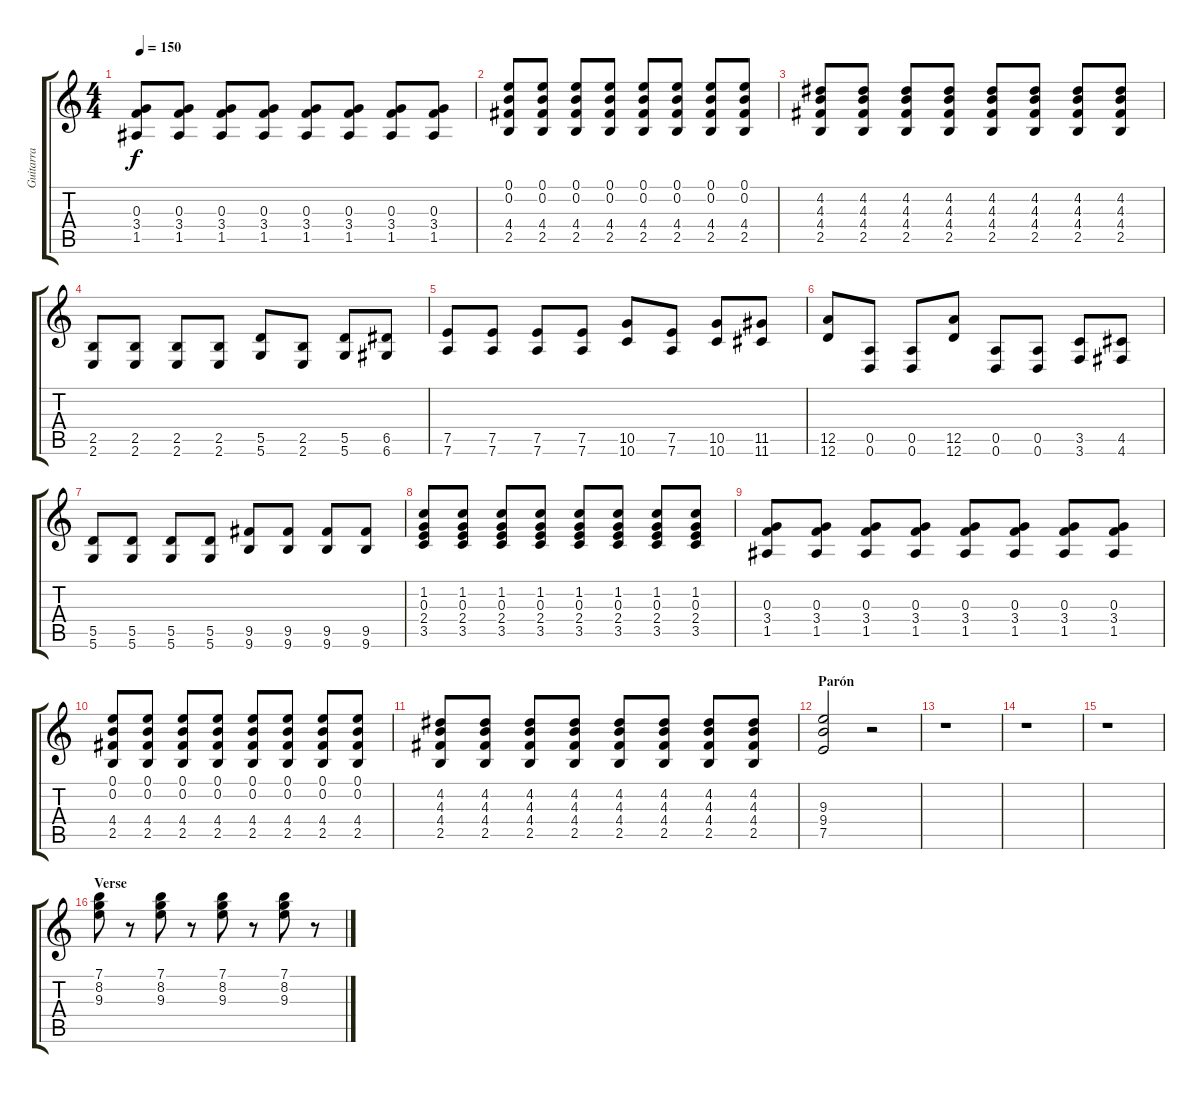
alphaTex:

\track ("Guitarra" "Guitarra") {instrument distortionguitar}
\staff {score tabs}
\tuning (E4 B3 G3 D3 A2 D2) {hide}
\ts (4 4)
\tempo 150
\clef g2
\ks c
(0.3 3.4 1.5).8{dy f} (0.3 3.4 1.5).8 (0.3 3.4 1.5).8 (0.3 3.4 1.5).8 (0.3 3.4 1.5).8 (0.3 3.4 1.5).8 (0.3 3.4 1.5).8 (0.3 3.4 1.5).8 |
(0.1 0.2 4.4 2.5).8 (0.1 0.2 4.4 2.5).8 (0.1 0.2 4.4 2.5).8 (0.1 0.2 4.4 2.5).8 (0.1 0.2 4.4 2.5).8 (0.1 0.2 4.4 2.5).8 (0.1 0.2 4.4 2.5).8 (0.1 0.2 4.4 2.5).8 |
(4.2 4.3 4.4 2.5).8 (4.2 4.3 4.4 2.5).8 (4.2 4.3 4.4 2.5).8 (4.2 4.3 4.4 2.5).8 (4.2 4.3 4.4 2.5).8 (4.2 4.3 4.4 2.5).8 (4.2 4.3 4.4 2.5).8 (4.2 4.3 4.4 2.5).8 |
(2.5 2.6).8 (2.5 2.6).8 (2.5 2.6).8 (2.5 2.6).8 (5.5 5.6).8 (2.5 2.6).8 (5.5 5.6).8 (6.5 6.6).8 |
(7.5 7.6).8 (7.5 7.6).8 (7.5 7.6).8 (7.5 7.6).8 (10.5 10.6).8 (7.5 7.6).8 (10.5 10.6).8 (11.5 11.6).8 |
(12.5 12.6).8 (0.5 0.6).8 (0.5 0.6).8 (12.5 12.6).8 (0.5 0.6).8 (0.5 0.6).8 (3.5 3.6).8 (4.5 4.6).8 |
(5.5 5.6).8 (5.5 5.6).8 (5.5 5.6).8 (5.5 5.6).8 (9.5 9.6).8 (9.5 9.6).8 (9.5 9.6).8 (9.5 9.6).8 |
(1.2 0.3 2.4 3.5).8 (1.2 0.3 2.4 3.5).8 (1.2 0.3 2.4 3.5).8 (1.2 0.3 2.4 3.5).8 (1.2 0.3 2.4 3.5).8 (1.2 0.3 2.4 3.5).8 (1.2 0.3 2.4 3.5).8 (1.2 0.3 2.4 3.5).8 |
(0.3 3.4 1.5).8 (0.3 3.4 1.5).8 (0.3 3.4 1.5).8 (0.3 3.4 1.5).8 (0.3 3.4 1.5).8 (0.3 3.4 1.5).8 (0.3 3.4 1.5).8 (0.3 3.4 1.5).8 |
(0.1 0.2 4.4 2.5).8 (0.1 0.2 4.4 2.5).8 (0.1 0.2 4.4 2.5).8 (0.1 0.2 4.4 2.5).8 (0.1 0.2 4.4 2.5).8 (0.1 0.2 4.4 2.5).8 (0.1 0.2 4.4 2.5).8 (0.1 0.2 4.4 2.5).8 |
(4.2 4.3 4.4 2.5).8 (4.2 4.3 4.4 2.5).8 (4.2 4.3 4.4 2.5).8 (4.2 4.3 4.4 2.5).8 (4.2 4.3 4.4 2.5).8 (4.2 4.3 4.4 2.5).8 (4.2 4.3 4.4 2.5).8 (4.2 4.3 4.4 2.5).8 |
\section ("" "Parón")
(9.3 9.4 7.5).2 r.2 |
r.1 |
r.1 |
r.1 |
\section ("" "Verse")
(7.1 8.2 9.3).8{instrument overdrivenguitar} r.8 (7.1 8.2 9.3).8 r.8 (7.1 8.2 9.3).8 r.8 (7.1 8.2 9.3).8 r.8
